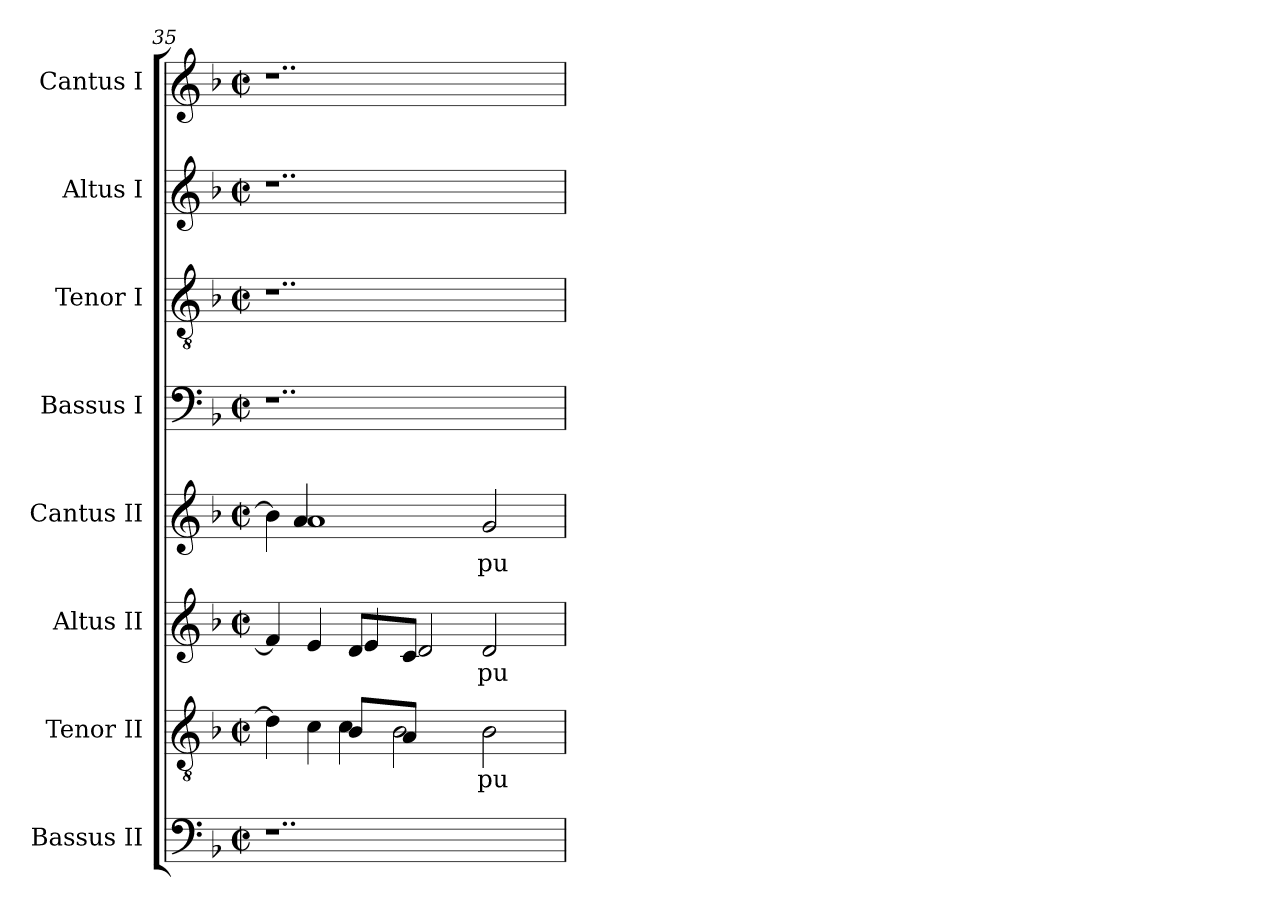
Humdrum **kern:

**kern	**kern	**text	**kern	**text	**kern	**text	**kern	**kern	**kern	**kern
*part8	*part7	*part7	*part6	*part6	*part5	*part5	*part4	*part3	*part2	*part1
*staff8	*staff7	*staff7	*staff6	*staff6	*staff5	*staff5	*staff4	*staff3	*staff2	*staff1
*I"Bassus II	*I"Tenor II	*	*I"Altus II	*	*I"Cantus II	*	*I"Bassus I	*I"Tenor I	*I"Altus I	*I"Cantus I
*clefF4	*clefGv2	*	*clefG2	*	*clefG2	*	*clefF4	*clefGv2	*clefG2	*clefG2
*k[b-]	*k[b-]	*	*k[b-]	*	*k[b-]	*	*k[b-]	*k[b-]	*k[b-]	*k[b-]
*F:	*F:	*	*F:	*	*F:	*	*F:	*F:	*F:	*F:
*M2/2	*M2/2	*	*M2/2	*	*M2/2	*	*M2/2	*M2/2	*M2/2	*M2/2
*met(c|)	*met(c|)	*	*met(c|)	*	*met(c|)	*	*met(c|)	*met(c|)	*met(c|)	*met(c|)
=35	=35	=35	=35	=35	=35	=35	=35	=35	=35	=35
*	*^	*	*^	*	*^	*	*	*	*	*
1..r	4d\]	2ryy	.	4f/]	2ryy	.	4b-\]	4ryy	.	1..r	1..r	1..r	1..r
.	4c\	.	.	4e/	.	.	1a	4a/	.	.	.	.	.
.	8B-/L	4c\	.	8d/L	4e/	.	.	1ryy	.	.	.	.	.
.	8ryy	.	.	8ryy	.	.	.	.	.	.	.	.	.
.	8A/J	2B-\	.	8c/J	2d/	.	.	.	.	.	.	.	.
.	2..ryy	.	.	2..ryy	.	.	.	.	.	.	.	.	.
!	!	!	!LO:LY:b:cj	!	!	!LO:LY:b:cj	!	!	!LO:LY:b:cj	!	!	!	!
.	.	2B-\	pu	.	2d/	pu	2g/	.	-pu-	.	.	.	.
.	.	.	.	.	.	.	.	4ryy	.	.	.	.	.
*	*v	*v	*	*	*	*	*v	*v	*	*	*	*	*
*	*	*	*v	*v	*	*	*	*	*	*	*
=	=	=	=	=	=	=	=	=	=	=
*-	*-	*-	*-	*-	*-	*-	*-	*-	*-	*-
